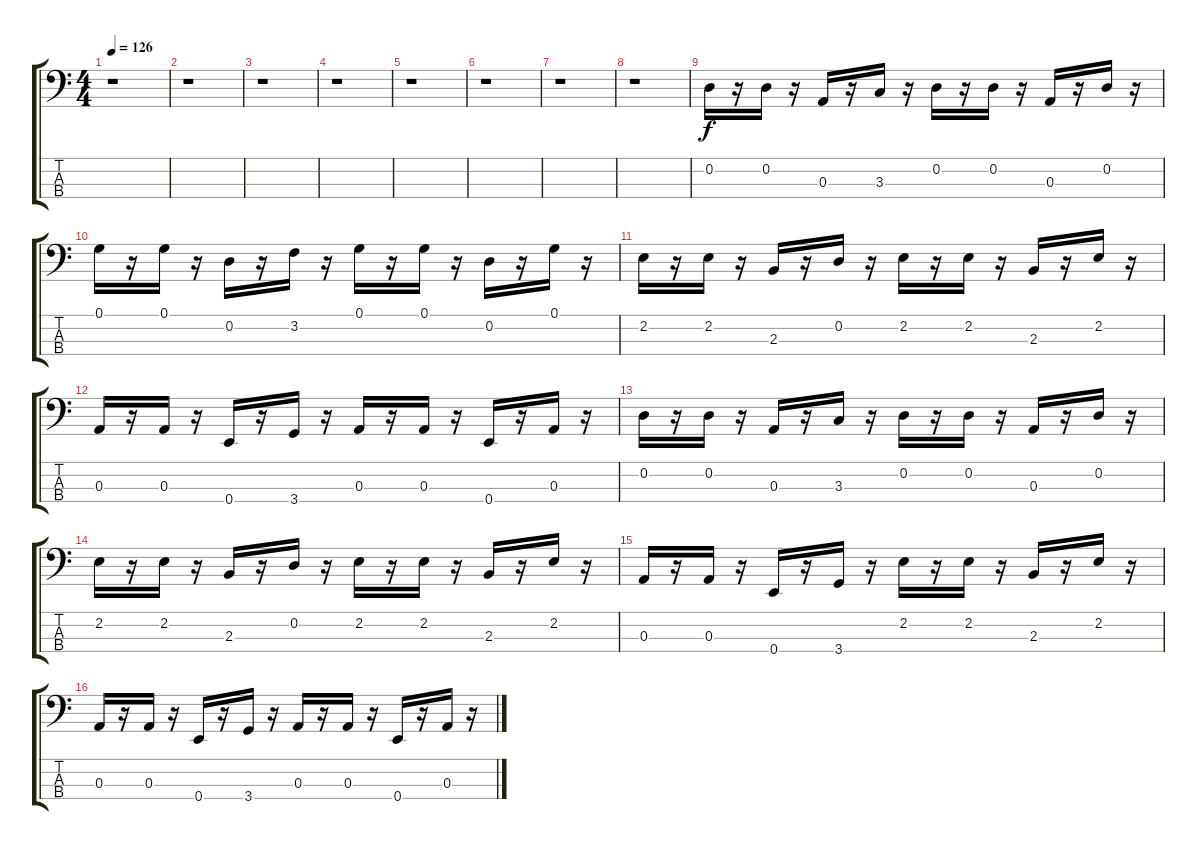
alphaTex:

\track "" {instrument electricbassfinger}
\staff {score tabs}
\tuning (G2 D2 A1 E1) {hide}
\ts (4 4)
\tempo 126
\clef f4
\ks c
r.1{dy f} |
r.1 |
r.1 |
r.1 |
r.1 |
r.1 |
r.1 |
r.1 |
0.2.16 r.16 0.2.16 r.16 0.3.16 r.16 3.3.16 r.16 0.2.16 r.16 0.2.16 r.16 0.3.16 r.16 0.2.16 r.16 |
0.1.16 r.16 0.1.16 r.16 0.2.16 r.16 3.2.16 r.16 0.1.16 r.16 0.1.16 r.16 0.2.16 r.16 0.1.16 r.16 |
2.2.16 r.16 2.2.16 r.16 2.3.16 r.16 0.2.16 r.16 2.2.16 r.16 2.2.16 r.16 2.3.16 r.16 2.2.16 r.16 |
0.3.16 r.16 0.3.16 r.16 0.4.16 r.16 3.4.16 r.16 0.3.16 r.16 0.3.16 r.16 0.4.16 r.16 0.3.16 r.16 |
0.2.16 r.16 0.2.16 r.16 0.3.16 r.16 3.3.16 r.16 0.2.16 r.16 0.2.16 r.16 0.3.16 r.16 0.2.16 r.16 |
2.2.16 r.16 2.2.16 r.16 2.3.16 r.16 0.2.16 r.16 2.2.16 r.16 2.2.16 r.16 2.3.16 r.16 2.2.16 r.16 |
0.3.16 r.16 0.3.16 r.16 0.4.16 r.16 3.4.16 r.16 2.2.16 r.16 2.2.16 r.16 2.3.16 r.16 2.2.16 r.16 |
0.3.16 r.16 0.3.16 r.16 0.4.16 r.16 3.4.16 r.16 0.3.16 r.16 0.3.16 r.16 0.4.16 r.16 0.3.16 r.16
